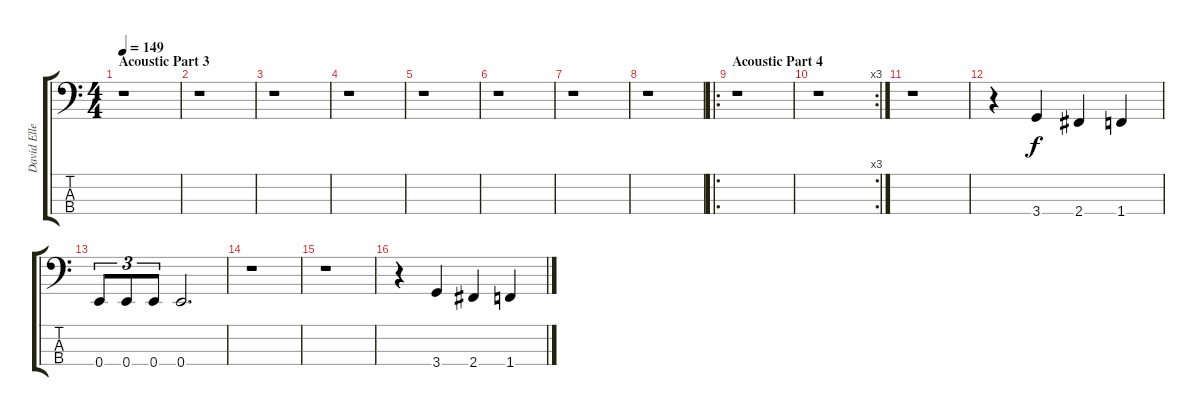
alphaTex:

\track ("David Ellefson" "David Elle") {instrument electricbassfinger}
\staff {score tabs}
\tuning (G2 D2 A1 E1) {hide}
\ts (4 4)
\section ("" "Acoustic Part 3")
\tempo 149
\clef f4
\ks c
r.1{dy f} |
r.1 |
r.1 |
r.1 |
r.1 |
r.1 |
r.1 |
r.1 |
\ro
\section ("" "Acoustic Part 4")
r.1 |
\rc 3
r.1 |
r.1 |
r.4 3.4.4 2.4.4 1.4.4 |
0.4.8{tu (3 2)} 0.4.8{tu (3 2)} 0.4.8{tu (3 2)} 0.4.2{d} |
r.1 |
r.1 |
r.4 3.4.4 2.4.4 1.4.4
